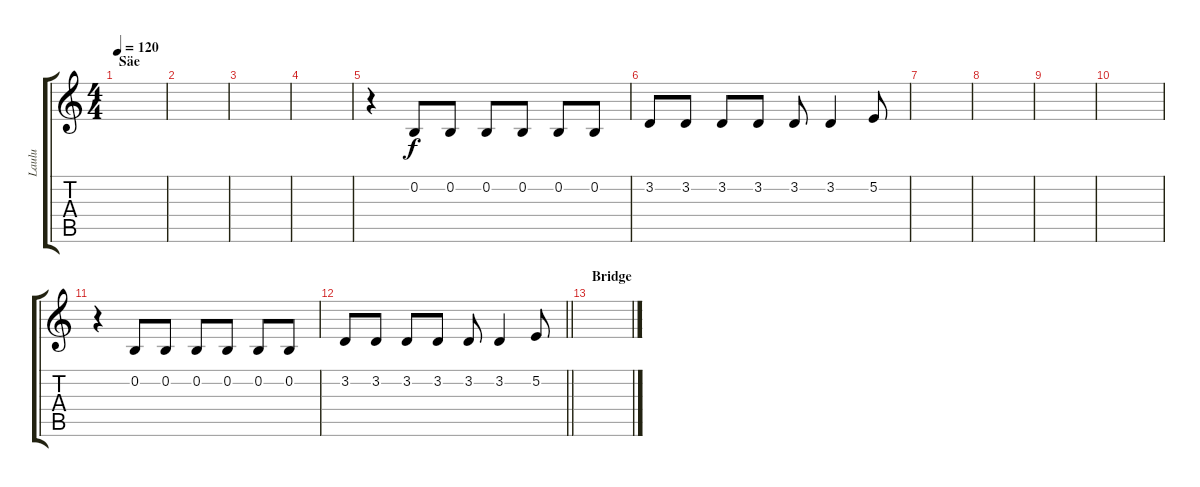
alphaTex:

\track ("Laulu" "Laulu") {instrument violin}
\staff {score tabs}
\tuning (E4 B3 G3 D3 A2 E2) {hide}
\ts (4 4)
\section ("" "Säe")
\tempo 120
\clef g2
\ks c
|
|
|
|
r.4 0.2.8 0.2.8 0.2.8 0.2.8 0.2.8 0.2.8 |
3.2.8 3.2.8 3.2.8 3.2.8 3.2.8 3.2.4 5.2.8 |
|
|
|
|
r.4 0.2.8 0.2.8 0.2.8 0.2.8 0.2.8 0.2.8 |
\barLineRight lightlight
3.2.8 3.2.8 3.2.8 3.2.8 3.2.8 3.2.4 5.2.8 |
\section ("" "Bridge")
